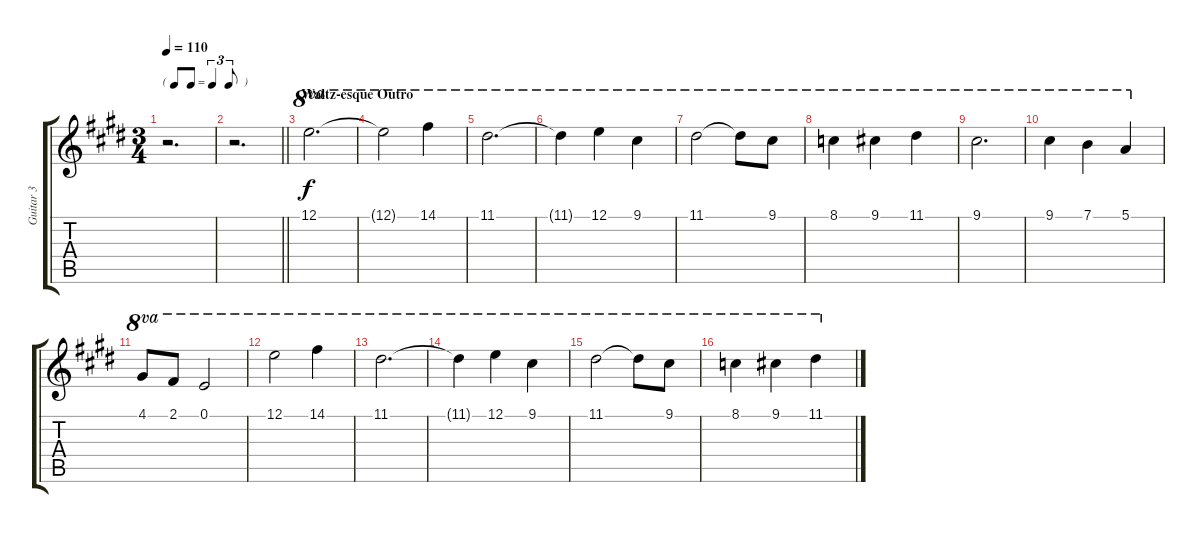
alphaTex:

\track ("Guitar 3" "Guitar 3") {instrument overdrivenguitar}
\staff {score tabs}
\tuning (E4 B3 G3 D3 A2 E2) {hide}
\ts (3 4)
\tf triplet8th
\tempo 110
\clef g2
\ks e
r.2{d dy f} |
\barLineRight lightlight
r.2{d} |
\section ("" "Waltz-esque Outro")
12.1.2{d ot 8va} |
12.1{t}.2{ot 8va} 14.1.4{ot 8va} |
11.1.2{d ot 8va} |
11.1{t}.4{ot 8va} 12.1.4{ot 8va} 9.1.4{ot 8va} |
11.1.2{ot 8va} 11.1{t}.8{ot 8va} 9.1.8{ot 8va} |
8.1.4{ot 8va} 9.1.4{ot 8va} 11.1.4{ot 8va} |
9.1.2{d ot 8va} |
9.1.4{ot 8va} 7.1.4{ot 8va} 5.1.4{ot 8va} |
4.1.8{ot 8va} 2.1.8{ot 8va} 0.1.2{ot 8va} |
12.1.2{ot 8va} 14.1.4{ot 8va} |
11.1.2{d ot 8va} |
11.1{t}.4{ot 8va} 12.1.4{ot 8va} 9.1.4{ot 8va} |
11.1.2{ot 8va} 11.1{t}.8{ot 8va} 9.1.8{ot 8va} |
8.1.4{ot 8va} 9.1.4{ot 8va} 11.1.4{ot 8va}
